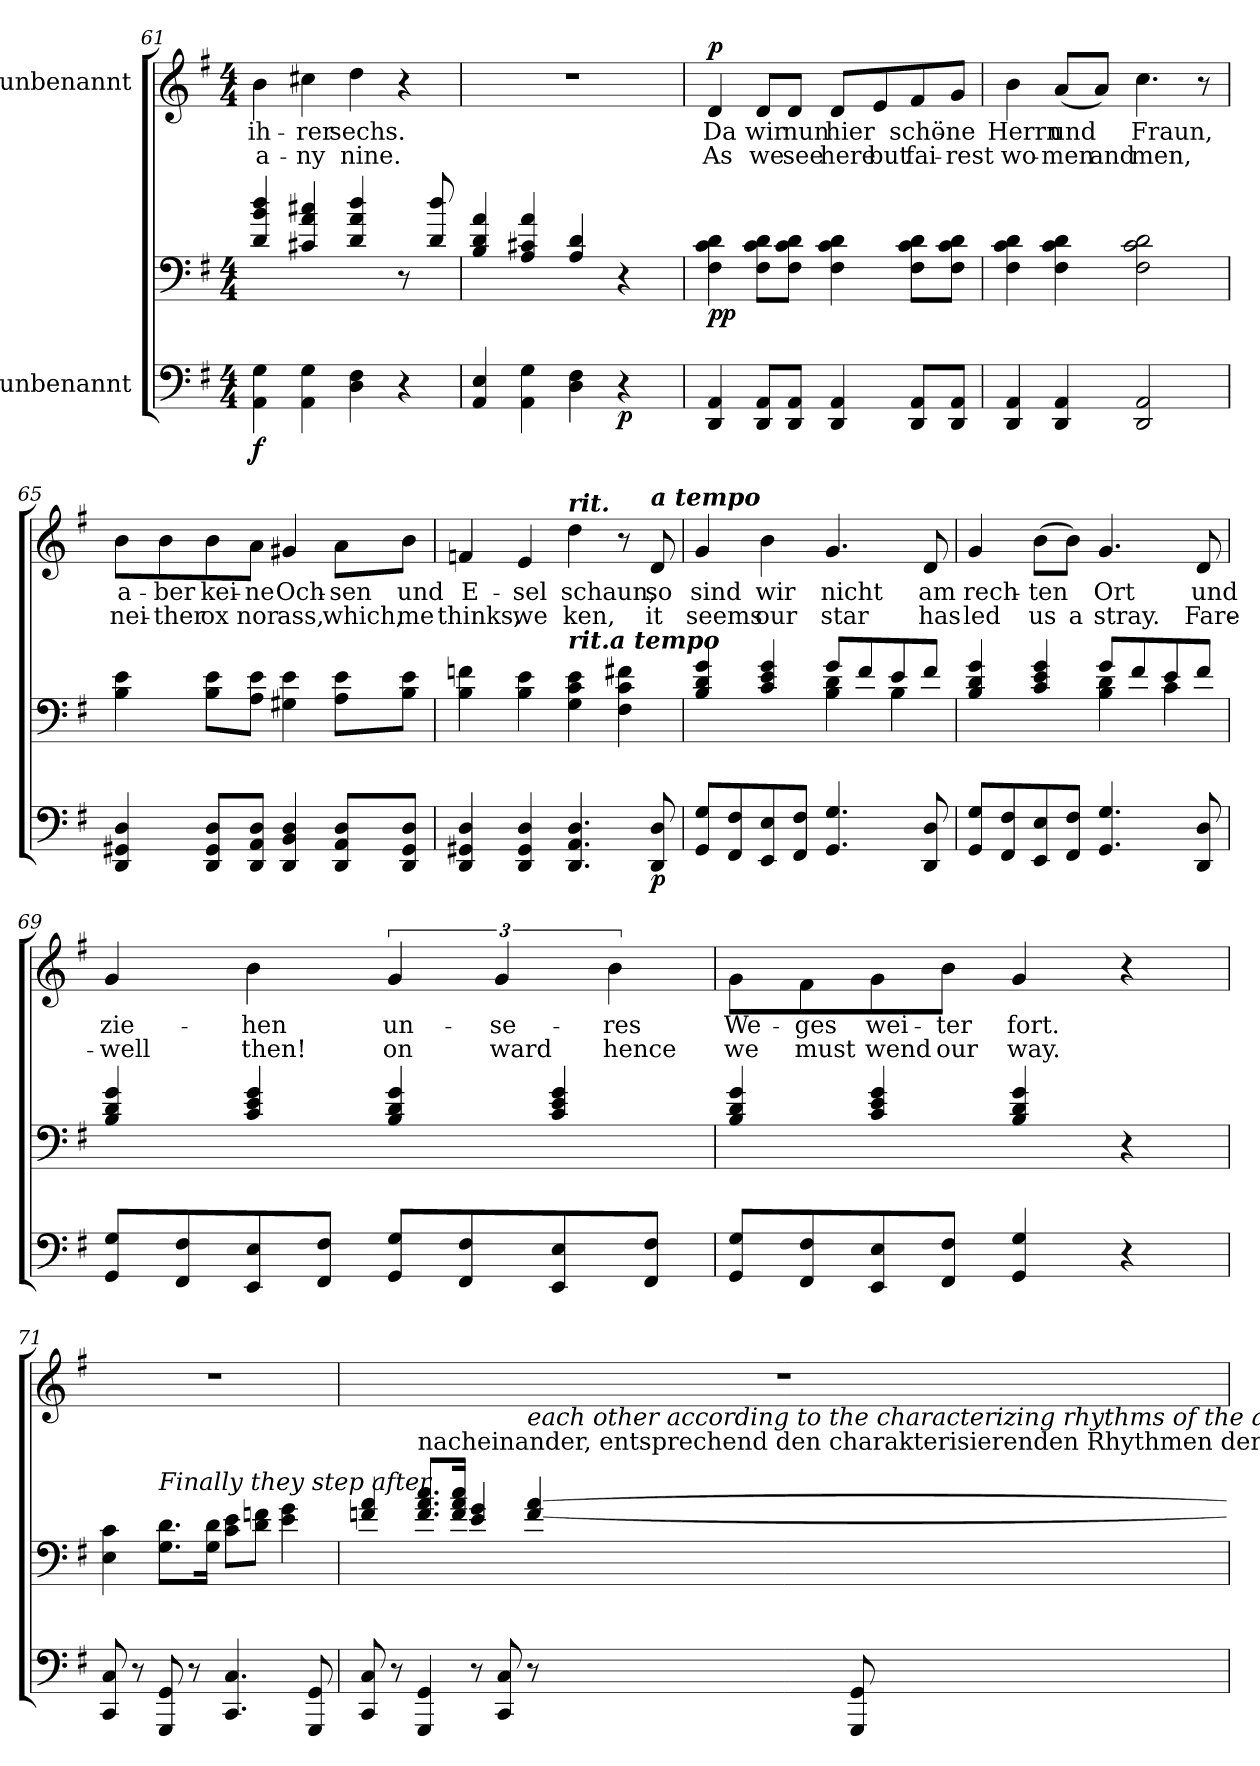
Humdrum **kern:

**kern	**kern	**dynam	**kern	**text	**text	**dynam
*part2	*part2	*part2	*part1	*part1	*part1	*part1
*staff3	*staff2	*staff2/3	*staff1	*staff1	*staff1	*staff1
*I"unbenannt	*	*	*I"unbenannt	*	*	*
*clefF4	*clefF4	*	*clefG2	*	*	*
*k[f#]	*k[f#]	*	*k[f#]	*	*	*
*M4/4	*M4/4	*	*M4/4	*	*	*
=61	=61	=61	=61	=61	=61	=61
!	!	!LO:DY:b=2	!	!LO:LY:b	!LO:LY:b	!
4AA\ 4G\	4d/ 4b/ 4dd/	f	4b\	ih-	a-	.
!	!	!	!	!LO:LY:b	!LO:LY:b	!
4AA\ 4G\	4c#X/ 4a/ 4cc#X/	.	4cc#X\	rer	ny	.
!	!	!	!	!LO:LY:b	!LO:LY:b	!
4D\ 4F#\	4d/ 4a/ 4dd/	.	4dd\	sechs.	nine.	.
4r	8r	.	4r	.	.	.
.	8d/ 8dd/	.	.	.	.	.
=62	=62	=62	=62	=62	=62	=62
4AA/ 4E/	4B/ 4d/ 4a/	.	1r	.	.	.
4AA\ 4G\	4A/ 4c#X/ 4a/	.	.	.	.	.
4D\ 4F#\	4A/ 4d/	.	.	.	.	.
!	!	!LO:DY:b=2	!	!	!	!
4r	4r	p	.	.	.	.
!!LO:LB:g=z
=63	=63	=63	=63	=63	=63	=63
!	!	!LO:DY:b	!	!LO:LY:b	!LO:LY:b	!LO:DY:b
4DD/ 4AA/	4F#\ 4c\ 4d\	pp	4d/	Da	As	p
!	!	!	!	!LO:LY:b	!LO:LY:b	!
8DD/ 8AA/L	8F#\ 8c\ 8d\L	.	8d/L	wir	we	.
!	!	!	!	!LO:LY:b	!LO:LY:b	!
8DD/ 8AA/J	8F#\ 8c\ 8d\J	.	8d/J	nun	see	.
!	!	!	!	!LO:LY:b	!LO:LY:b	!
4DD/ 4AA/	4F#\ 4c\ 4d\	.	8d/L	hier	here	.
!	!	!	!	!	!LO:LY:b	!
.	.	.	8e/	.	but	.
!	!	!	!	!LO:LY:b	!LO:LY:b	!
8DD/ 8AA/L	8F#\ 8c\ 8d\L	.	8f#/	schö-	fai-	.
!	!	!	!	!LO:LY:b	!LO:LY:b	!
8DD/ 8AA/J	8F#\ 8c\ 8d\J	.	8g/J	ne	rest	.
=64	=64	=64	=64	=64	=64	=64
!	!	!	!	!LO:LY:b	!LO:LY:b	!
4DD/ 4AA/	4F#\ 4c\ 4d\	.	4b\	Herrn	wo-	.
!	!	!	!	!LO:LY:b	!LO:LY:b	!
4DD/ 4AA/	4F#\ 4c\ 4d\	.	(8a/L	und	men	.
!	!	!	!	!	!LO:LY:b	!
.	.	.	8a/J)	.	and	.
!	!	!	!	!LO:LY:b	!LO:LY:b	!
2DD/ 2AA/	2F#\ 2c\ 2d\	.	4.cc\	Fraun,	men,	.
.	.	.	8r	.	.	.
=65	=65	=65	=65	=65	=65	=65
!	!	!	!	!LO:LY:b	!LO:LY:b	!
4DD/ 4GG#X/ 4D/	4B\ 4e\	.	8b\L	a-	nei-	.
!	!	!	!	!LO:LY:b	!LO:LY:b	!
.	.	.	8b\	ber	ther	.
!	!	!	!	!LO:LY:b	!LO:LY:b	!
8DD/ 8GG#/ 8D/L	8B\ 8e\L	.	8b\	kei-	ox	.
!	!	!	!	!LO:LY:b	!LO:LY:b	!
8DD/ 8AA/ 8D/J	8A\ 8e\J	.	8a\J	ne	nor	.
!	!	!	!	!LO:LY:b	!LO:LY:b	!
4DD/ 4BB/ 4D/	4G#X\ 4e\	.	4g#X/	Och-	ass,	.
!	!	!	!	!LO:LY:b	!LO:LY:b	!
8DD/ 8AA/ 8D/L	8A\ 8e\L	.	8a\L	sen	which,	.
!	!	!	!	!LO:LY:b	!LO:LY:b	!
8DD/ 8GG#/ 8D/J	8B\ 8e\J	.	8b\J	und	me	.
=66	=66	=66	=66	=66	=66	=66
!	!	!	!	!LO:LY:b	!LO:LY:b	!
4DD/ 4GG#X/ 4D/	4B\ 4fn\	.	4fn/	E-	thinks,	.
!	!	!	!	!LO:LY:b	!LO:LY:b	!
4DD/ 4GG#/ 4D/	4B\ 4e\	.	4e/	sel	we	.
!	!	!	!LO:TX:a:Bi:t=rit.	!	!	!
!	!LO:TX:a:Bi:t=rit.a tempo	!	!	!	!	!
!	!	!	!	!LO:LY:b	!LO:LY:b	!
4.DD/ 4.AA/ 4.D/	4G\ 4c\ 4e\	.	4dd\	schaun,	ken,	.
.	4F#\ 4c\ 4f#X\	.	8r	.	.	.
!	!	!	!LO:TX:a:Bi:t=a tempo	!	!	!
!	!	!LO:DY:b=2	!	!LO:LY:b	!LO:LY:b	!
8DD/ 8D/	.	p	8d/	so	it	.
!!LO:LB:g=z
=67	=67	=67	=67	=67	=67	=67
*	*^	*	*	*	*	*
!	!	!	!	!	!LO:LY:b	!LO:LY:b	!
8GG/ 8G/L	4B/ 4d/ 4g/	2ryy	.	4g/	sind	seems	.
8FF#/ 8F#/	.	.	.	.	.	.	.
!	!	!	!	!	!LO:LY:b	!LO:LY:b	!
8EE/ 8E/	4c/ 4e/ 4g/	.	.	4b\	wir	our	.
8FF#/ 8F#/J	.	.	.	.	.	.	.
!	!	!	!	!	!LO:LY:b	!LO:LY:b	!
4.GG/ 4.G/	8g/L	4B\ 4d\	.	4.g/	nicht	star	.
.	8f#/	.	.	.	.	.	.
.	8e/	4B\	.	.	.	.	.
!	!	!	!	!	!LO:LY:b	!LO:LY:b	!
8DD/ 8D/	8f#/J	.	.	8d/	am	has	.
=68	=68	=68	=68	=68	=68	=68	=68
!	!	!	!	!	!LO:LY:b	!LO:LY:b	!
8GG/ 8G/L	4B/ 4d/ 4g/	2ryy	.	4g/	rech-	led	.
8FF#/ 8F#/	.	.	.	.	.	.	.
!	!	!	!	!	!LO:LY:b	!LO:LY:b	!
8EE/ 8E/	4c/ 4e/ 4g/	.	.	(8b\L	ten	us	.
!	!	!	!	!	!	!LO:LY:b	!
8FF#/ 8F#/J	.	.	.	8b\J)	.	a	.
!	!	!	!	!	!LO:LY:b	!LO:LY:b	!
4.GG/ 4.G/	8g/L	4B\ 4d\	.	4.g/	Ort	stray.	.
.	8f#/	.	.	.	.	.	.
.	8e/	4c\	.	.	.	.	.
!	!	!	!	!	!LO:LY:b	!LO:LY:b	!
8DD/ 8D/	8f#/J	.	.	8d/	und	Fare-	.
*	*v	*v	*	*	*	*	*
=69	=69	=69	=69	=69	=69	=69
!	!	!	!	!LO:LY:b	!LO:LY:b	!
8GG/ 8G/L	4B/ 4d/ 4g/	.	4g/	zie-	well	.
8FF#/ 8F#/	.	.	.	.	.	.
!	!	!	!	!LO:LY:b	!LO:LY:b	!
8EE/ 8E/	4c/ 4e/ 4g/	.	4b\	hen	then!	.
8FF#/ 8F#/J	.	.	.	.	.	.
!	!	!	!	!LO:LY:b	!LO:LY:b	!
8GG/ 8G/L	4B/ 4d/ 4g/	.	6g/	un-	on	.
8FF#/ 8F#/	.	.	.	.	.	.
!	!	!	!	!LO:LY:b	!LO:LY:b	!
.	.	.	6g/	se-	ward	.
8EE/ 8E/	4c/ 4e/ 4g/	.	.	.	.	.
!	!	!	!	!LO:LY:b	!LO:LY:b	!
.	.	.	6b\	res	hence	.
8FF#/ 8F#/J	.	.	.	.	.	.
=70	=70	=70	=70	=70	=70	=70
!	!	!	!	!LO:LY:b	!LO:LY:b	!
8GG/ 8G/L	4B/ 4d/ 4g/	.	8g\L	We-	we	.
!	!	!	!	!LO:LY:b	!LO:LY:b	!
8FF#/ 8F#/	.	.	8f#\	ges	must	.
!	!	!	!	!LO:LY:b	!LO:LY:b	!
8EE/ 8E/	4c/ 4e/ 4g/	.	8g\	wei-	wend	.
!	!	!	!	!LO:LY:b	!LO:LY:b	!
8FF#/ 8F#/J	.	.	8b\J	ter	our	.
!	!	!	!	!LO:LY:b	!LO:LY:b	!
4GG/ 4G/	4B/ 4d/ 4g/	.	4g/	fort.	way.	.
4r	4r	.	4r	.	.	.
=71	=71	=71	=71	=71	=71	=71
8CC/ 8C/	4E\ 4c\	.	1r	.	.	.
8r	.	.	.	.	.	.
!	!LO:TX:a:i:t=Finally they step after	!	!	!	!	!
8GGG/ 8GG/	8.G\ 8.d\L	.	.	.	.	.
8r	.	.	.	.	.	.
.	16G\ 16d\Jk	.	.	.	.	.
4.CC/ 4.C/	8c\ 8e\L	.	.	.	.	.
.	8d\ 8fn\J	.	.	.	.	.
.	4e\ 4g\	.	.	.	.	.
8GGG/ 8GG/	.	.	.	.	.	.
!!LO:PB:g=z
=72	=72	=72	=72	=72	=72	=72
8CC/ 8C/	4fn/ 4a/	.	1r	.	.	.
8r	.	.	.	.	.	.
!	!LO:TX:a:t=nacheinander, entsprechend den charakterisierenden Rhythmen der Begleitung ab)	!	!	!	!	!
4GGG/ 4GG/	8.f/ 8.a/ 8.cc/L	.	.	.	.	.
.	16f/ 16a/ 16cc/Jk	.	.	.	.	.
8r	4e/ 4g/	.	.	.	.	.
8CC/ 8C/	.	.	.	.	.	.
!	!LO:TX:a:i:t=each other according to the characterizing rhythms of the accompaniment	!	!	!	!	!
8r	[4f/ [4a/	.	.	.	.	.
8GGG/ 8GG/	.	.	.	.	.	.
=	=	=	=	=	=	=
*-	*-	*-	*-	*-	*-	*-
